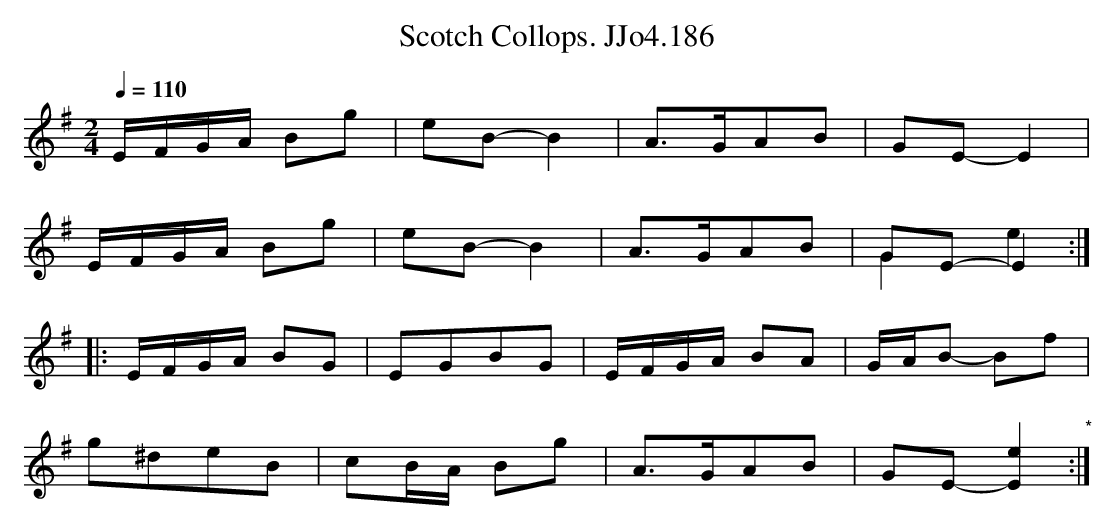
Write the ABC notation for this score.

X:1
T:Scotch Collops. JJo4.186
M:2/4
L:1/8
Q:1/4=110
K:Em
E/F/G/A/ Bg|eB- B2|A>GAB|GE- E2 |
E/F/G/A/ Bg|eB- B2|A>GAB|GE-E2 &G2e2 :|
|:E/F/G/A/ BG|EGBG| E/F/G/A/ BA| G/A/B- Bf|
g^deB|cB/A/ Bg|A>GAB|GE- [e2E2] "*":|
